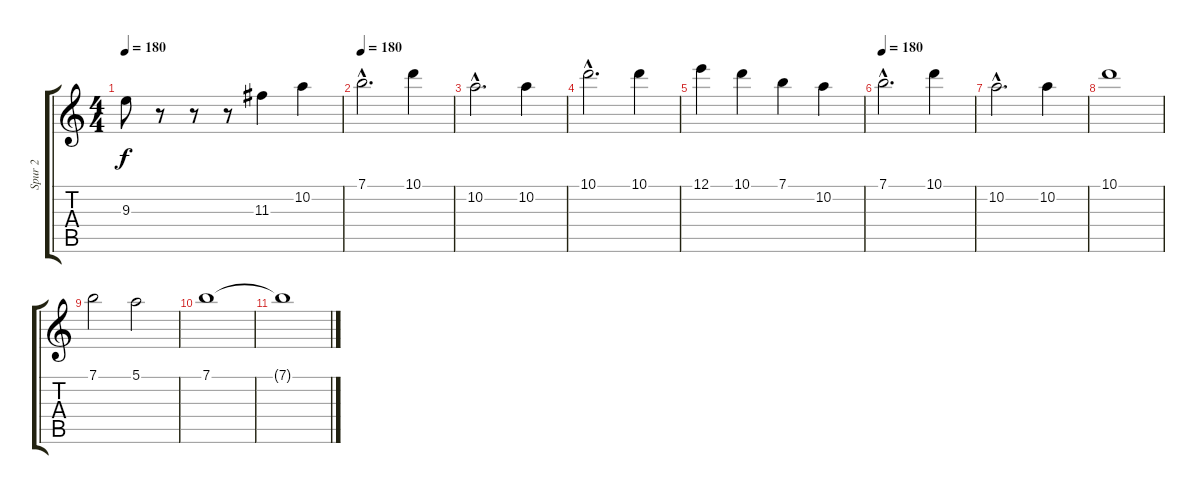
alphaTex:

\track ("Spur 2" "Spur 2") {instrument overdrivenguitar}
\staff {score tabs}
\tuning (E4 B3 G3 D3 A2 E2) {hide}
\ts (4 4)
\tempo 180
\clef g2
\ks c
9.3.8{dy f} r.8 r.8 r.8 11.3.4 10.2.4 |
\tempo 180
7.1{hac}.2{d} 10.1.4 |
10.2{hac}.2{d} 10.2.4 |
10.1{hac}.2{d} 10.1.4 |
12.1.4 10.1.4 7.1.4 10.2.4 |
\tempo 180
7.1{hac}.2{d} 10.1.4 |
10.2{hac}.2{d} 10.2.4 |
10.1.1 |
7.1.2 5.1.2 |
7.1.1{volume 0} |
7.1{t}.1
